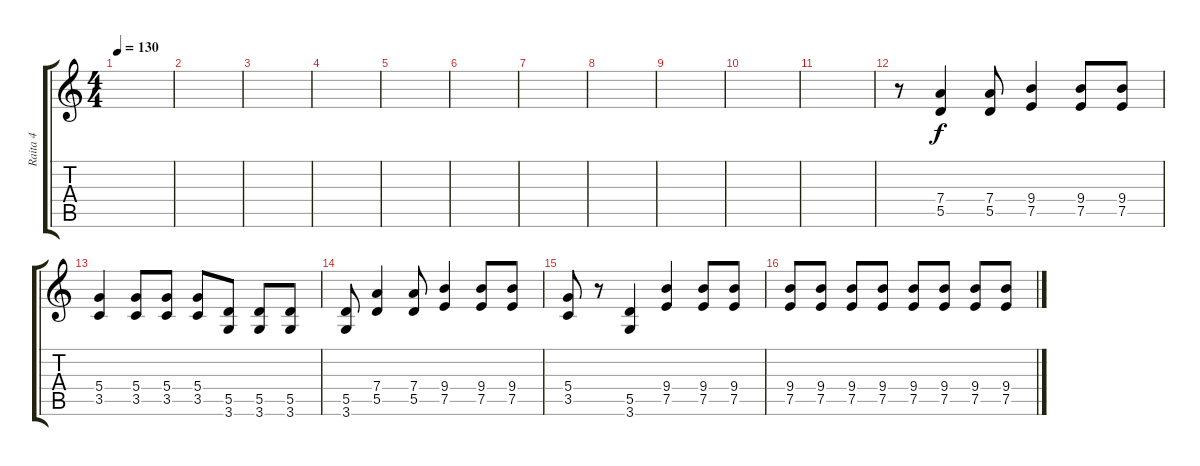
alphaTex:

\track ("Raita 4" "Raita 4") {instrument overdrivenguitar}
\staff {score tabs}
\tuning (E4 B3 G3 D3 A2 E2) {hide}
\ts (4 4)
\tempo 130
\clef g2
\ks c
|
|
|
|
|
|
|
|
|
|
|
r.8 (7.4 5.5).4 (7.4 5.5).8 (9.4 7.5).4 (9.4 7.5).8 (9.4 7.5).8 |
(5.4 3.5).4 (5.4 3.5).8 (5.4 3.5).8 (5.4 3.5).8 (5.5 3.6).8 (5.5 3.6).8 (5.5 3.6).8 |
(5.5 3.6).8 (7.4 5.5).4 (7.4 5.5).8 (9.4 7.5).4 (9.4 7.5).8 (9.4 7.5).8 |
(5.4 3.5).8 r.8 (5.5 3.6).4 (9.4 7.5).4 (9.4 7.5).8 (9.4 7.5).8 |
(9.4 7.5).8 (9.4 7.5).8 (9.4 7.5).8 (9.4 7.5).8 (9.4 7.5).8 (9.4 7.5).8 (9.4 7.5).8 (9.4 7.5).8
